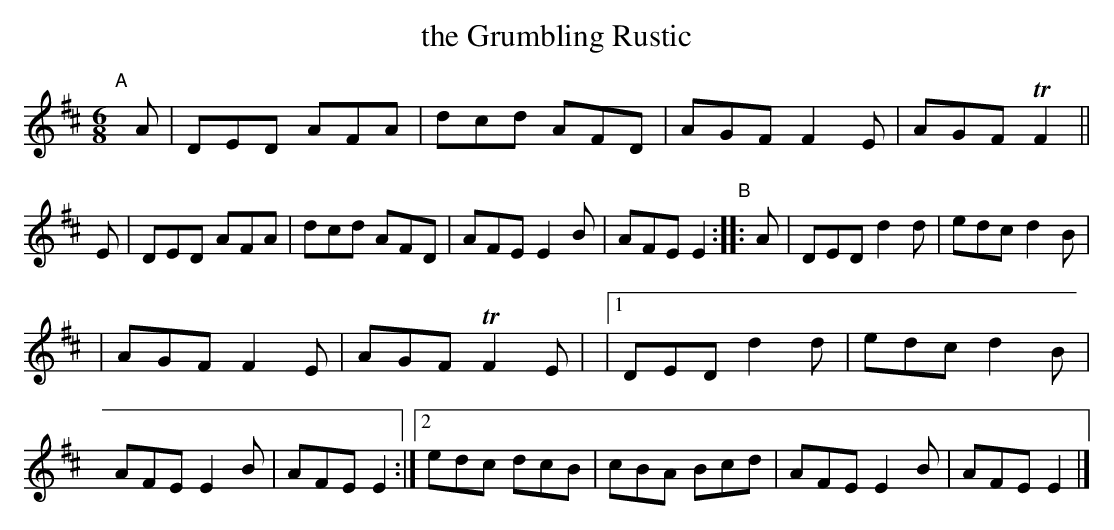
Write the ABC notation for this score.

X:1
T: the Grumbling Rustic
M: 6/8
L: 1/8
K: D
"^A"\
[|]A | DED AFA | dcd AFD | AGF F2E | AGF TF2 \
|| E | DED AFA | dcd AFD | AFE E2B | AFE E2 \
"^B"::  A \
| DED d2d | edc d2B |
| AGF F2E | AGF TF2E |\
|[1 DED d2d | edc d2B | AFE E2B | AFE E2 \
:|[2 edc dcB | cBA Bcd | AFE E2B | AFE E2 |]
